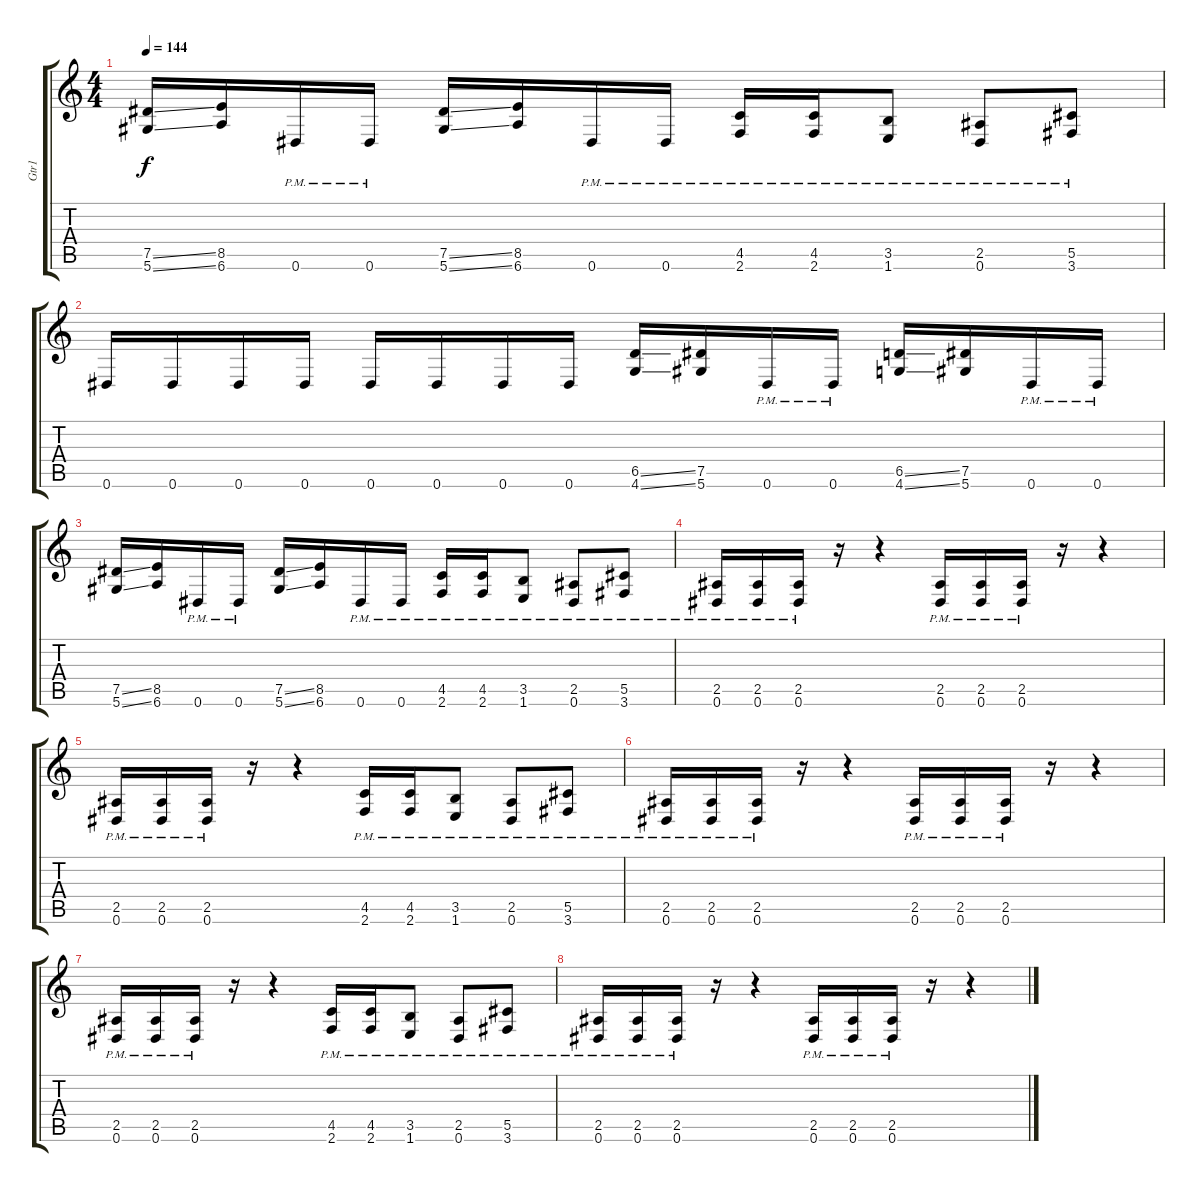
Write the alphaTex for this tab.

\track ("Gtr1" "Gtr1") {instrument distortionguitar}
\staff {score tabs}
\tuning (Eb4 Bb3 Gb3 Db3 Ab2 Eb2) {hide}
\ts (4 4)
\tempo 144
\clef g2
\ks c
(7.5{ss} 5.6{ss}).16{dy f} (8.5 6.6).16 0.6{pm}.16 0.6{pm}.16 (7.5{ss} 5.6{ss}).16 (8.5 6.6).16 0.6{pm}.16 0.6{pm}.16 (4.5{pm} 2.6{pm}).16 (4.5{pm} 2.6{pm}).16 (3.5{pm} 1.6{pm}).8 (2.5{pm} 0.6{pm}).8 (5.5{pm} 3.6{pm}).8 |
0.6.16 0.6.16 0.6.16 0.6.16 0.6.16 0.6.16 0.6.16 0.6.16 (6.5{ss} 4.6{ss}).16 (7.5 5.6).16 0.6{pm}.16 0.6{pm}.16 (6.5{ss} 4.6{ss}).16 (7.5 5.6).16 0.6{pm}.16 0.6{pm}.16 |
(7.5{ss} 5.6{ss}).16 (8.5 6.6).16 0.6{pm}.16 0.6{pm}.16 (7.5{ss} 5.6{ss}).16 (8.5 6.6).16 0.6{pm}.16 0.6{pm}.16 (4.5{pm} 2.6{pm}).16 (4.5{pm} 2.6{pm}).16 (3.5{pm} 1.6{pm}).8 (2.5{pm} 0.6{pm}).8 (5.5{pm} 3.6{pm}).8 |
(2.5{pm} 0.6{pm}).16 (2.5{pm} 0.6{pm}).16 (2.5{pm} 0.6{pm}).16 r.16 r.4 (2.5{pm} 0.6{pm}).16 (2.5{pm} 0.6{pm}).16 (2.5{pm} 0.6{pm}).16 r.16 r.4 |
(2.5{pm} 0.6{pm}).16 (2.5{pm} 0.6{pm}).16 (2.5{pm} 0.6{pm}).16 r.16 r.4 (4.5{pm} 2.6{pm}).16 (4.5{pm} 2.6{pm}).16 (3.5{pm} 1.6{pm}).8 (2.5{pm} 0.6{pm}).8 (5.5{pm} 3.6{pm}).8 |
(2.5{pm} 0.6{pm}).16 (2.5{pm} 0.6{pm}).16 (2.5{pm} 0.6{pm}).16 r.16 r.4 (2.5{pm} 0.6{pm}).16 (2.5{pm} 0.6{pm}).16 (2.5{pm} 0.6{pm}).16 r.16 r.4 |
(2.5{pm} 0.6{pm}).16 (2.5{pm} 0.6{pm}).16 (2.5{pm} 0.6{pm}).16 r.16 r.4 (4.5{pm} 2.6{pm}).16 (4.5{pm} 2.6{pm}).16 (3.5{pm} 1.6{pm}).8 (2.5{pm} 0.6{pm}).8 (5.5{pm} 3.6{pm}).8 |
(2.5{pm} 0.6{pm}).16 (2.5{pm} 0.6{pm}).16 (2.5{pm} 0.6{pm}).16 r.16 r.4 (2.5{pm} 0.6{pm}).16 (2.5{pm} 0.6{pm}).16 (2.5{pm} 0.6{pm}).16 r.16 r.4
